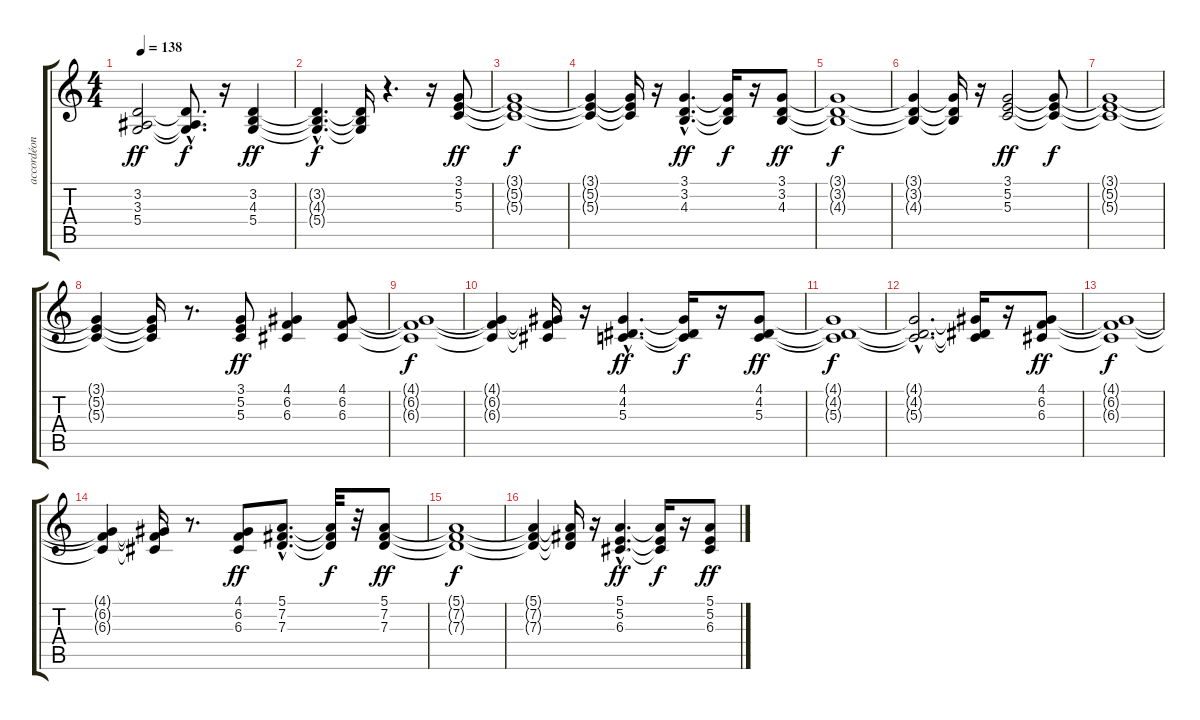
\track ("accordéon" "accordéon") {instrument accordion}
\staff {score tabs}
\tuning (E4 B3 G3 D3 A2 E2) {hide}
\ts (4 4)
\tempo 138
\clef g2
\ks c
(3.2 3.3 5.4).2{dy ff instrument accordion} (3.2{hac t} 3.3{hac t} 5.4{hac t}).8{d dy f} r.16 (3.2 4.3 5.4).4{dy ff} |
(3.2{hac t} 4.3{hac t} 5.4{hac t}).4{d dy f} (3.2{t} 4.3{t} 5.4{t}).16 r.4{d} r.16 (3.1 5.2 5.3).8{dy ff} |
(3.1{t} 5.2{t} 5.3{t}).1{dy f} |
(3.1{t} 5.2{t} 5.3{t}).4 (3.1{t} 5.2{t} 5.3{t}).16 r.16 (3.1{hac} 3.2{hac} 4.3{hac}).4{d dy ff} (3.1{t} 3.2{t} 4.3{t}).16{dy f} r.16 (3.1 3.2 4.3).8{dy ff} |
(3.1{t} 3.2{t} 4.3{t}).1{dy f} |
(3.1{t} 3.2{t} 4.3{t}).4 (3.1{t} 3.2{t} 4.3{t}).16 r.16 (3.1 5.2 5.3).2{dy ff} (3.1{t} 5.2{t} 5.3{t}).8{dy f} |
(3.1{t} 5.2{t} 5.3{t}).1 |
(3.1{t} 5.2{t} 5.3{t}).4 (3.1{t} 5.2{t} 5.3{t}).16 r.8{d} (3.1 5.2 5.3).8{dy ff} (4.1 6.2 6.3).4 (4.1 6.2 6.3).8 |
(4.1{t} 6.2{t} 6.3{t}).1{dy f} |
(4.1{t} 6.2{t} 6.3{t}).4 (4.1{t} 6.2{t} 6.3{t}).16 r.16 (4.1{hac} 4.2{hac} 5.3{hac}).4{d dy ff} (4.1{t} 4.2{t} 5.3{t}).16{dy f} r.16 (4.1 4.2 5.3).8{dy ff} |
(4.1{t} 4.2{t} 5.3{t}).1{dy f} |
(4.1{hac t} 4.2{hac t} 5.3{hac t}).2{d} (4.1{t} 4.2{t} 5.3{t}).16 r.16 (4.1 6.2 6.3).8{dy ff} |
(4.1{t} 6.2{t} 6.3{t}).1{dy f} |
(4.1{t} 6.2{t} 6.3{t}).4 (4.1{t} 6.2{t} 6.3{t}).16 r.8{d} (4.1 6.2 6.3).8{dy ff} (5.1{hac} 7.2{hac} 7.3{hac}).8{d} (5.1{t} 7.2{t} 7.3{t}).32{dy f} r.32 (5.1 7.2 7.3).8{dy ff} |
(5.1{t} 7.2{t} 7.3{t}).1{dy f} |
(5.1{t} 7.2{t} 7.3{t}).4 (5.1{t} 7.2{t} 7.3{t}).16 r.16 (5.1{hac} 5.2{hac} 6.3{hac}).4{d dy ff} (5.1{t} 5.2{t} 6.3{t}).16{dy f} r.16 (5.1 5.2 6.3).8{dy ff}
